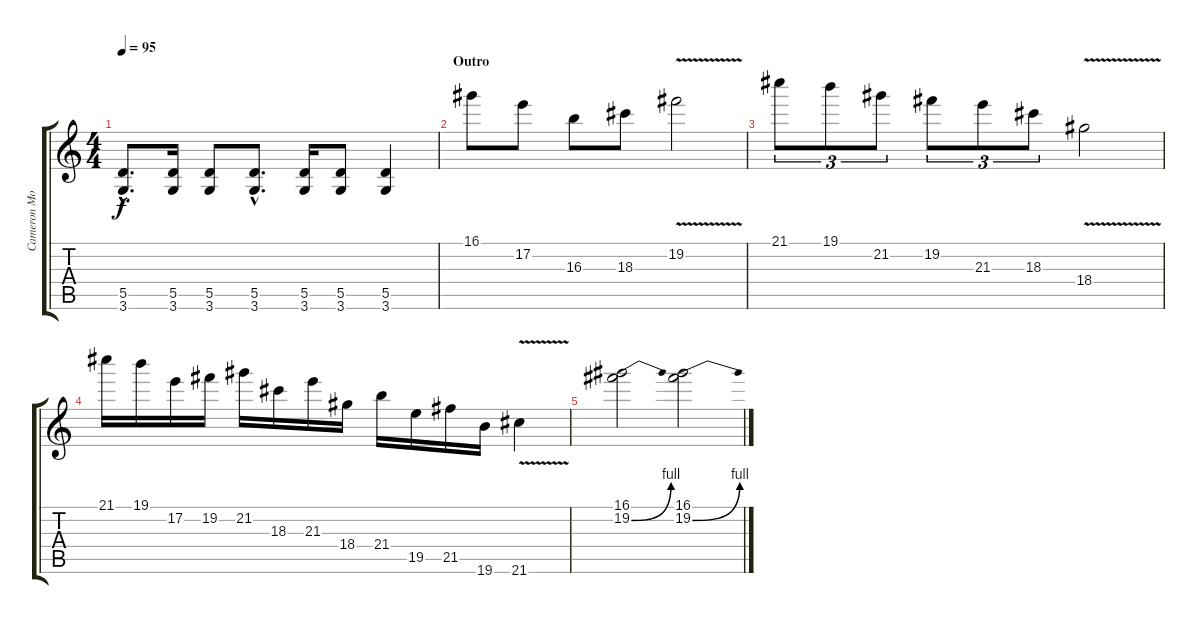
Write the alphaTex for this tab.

\track ("Cameron Morrison" "Cameron Mo") {instrument distortionguitar}
\staff {score tabs}
\tuning (E4 B3 G3 D3 A2 E2) {hide}
\ts (4 4)
\tempo 95
\clef g2
\ks c
(5.5{hac} 3.6{hac}).8{d dy f} (5.5 3.6).16 (5.5 3.6).8 (5.5{hac} 3.6{hac}).8{d} (5.5 3.6).16 (5.5 3.6).8 (5.5 3.6).4 |
\section ("" "Outro")
16.1.8 17.2.8 16.3.8 18.3.8 19.2{v}.2 |
21.1.8{tu (3 2)} 19.1.8{tu (3 2)} 21.2.8{tu (3 2)} 19.2.8{tu (3 2)} 21.3.8{tu (3 2)} 18.3.8{tu (3 2)} 18.4{v}.2 |
21.1.16 19.1.16 17.2.16 19.2.16 21.2.16 18.3.16 21.3.16 18.4.16 21.4.16 19.5.16 21.5.16 19.6.16 21.6{v}.4 |
(16.1 19.2{be (bend 0 0 60 4)}).2 (16.1 19.2{be (bend 0 0 60 4)}).2
